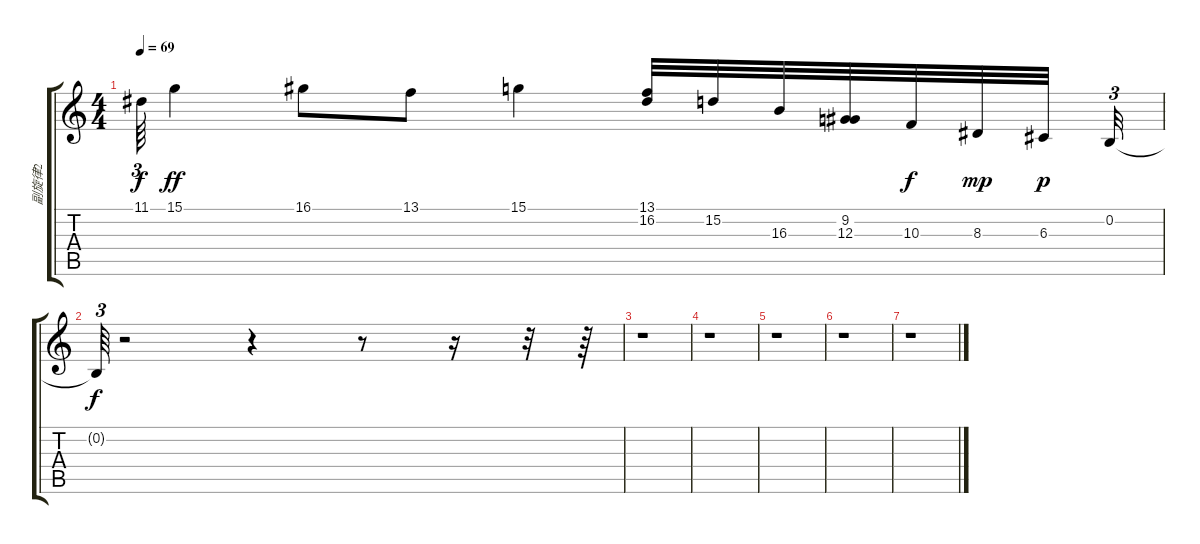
\track ("副旋律2" "副旋律2") {instrument stringensemble1}
\staff {score tabs}
\tuning (E4 B3 G3 D3 A2 E2) {hide}
\ts (4 4)
\tempo 69
\clef g2
\ks c
11.1.64{tu (3 2) dy f} 15.1.4{dy ff} 16.1.8 13.1.8 15.1.4 (13.1 16.2).32 15.2.32 16.3.32 (9.2 12.3).32 10.3.32{dy f} 8.3.32{dy mp} 6.3.32{dy p} 0.2.32{tu (3 2)} |
0.2{t}.64{tu (3 2) dy f} r.2 r.4 r.8 r.16 r.32 r.64 |
r.1 |
r.1 |
r.1 |
r.1 |
r.1
